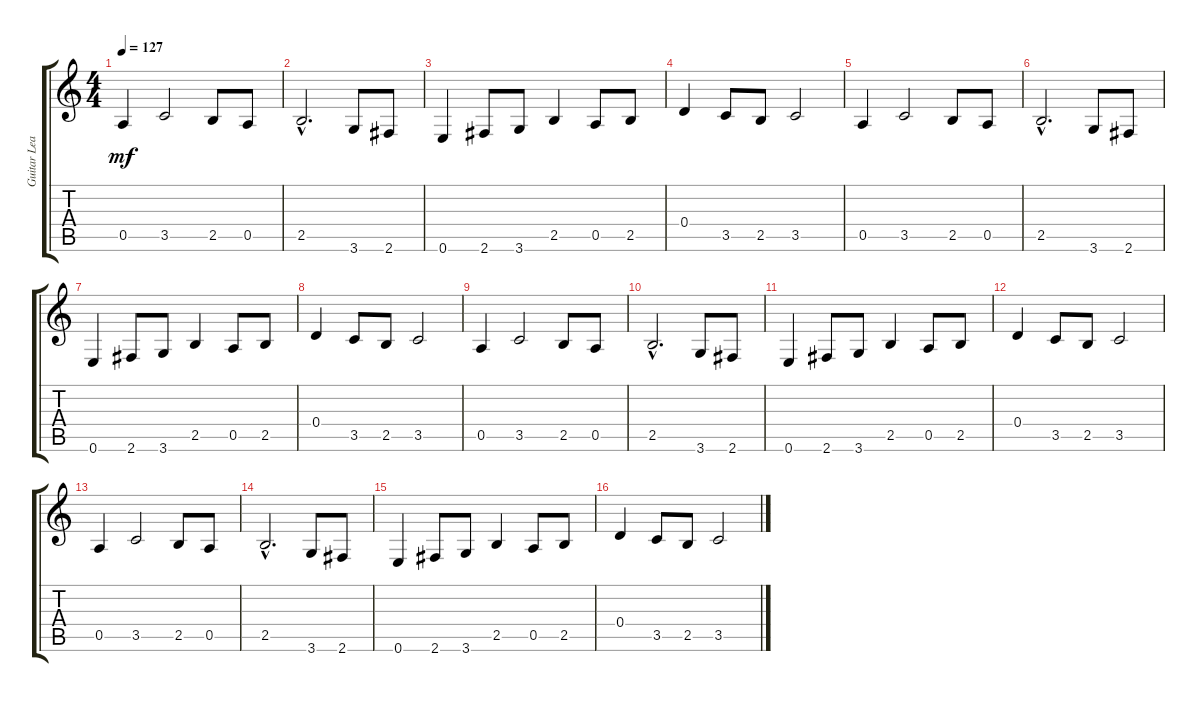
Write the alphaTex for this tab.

\track ("Guitar Lead" "Guitar Lea") {instrument distortionguitar}
\staff {score tabs}
\tuning (E4 B3 G3 D3 A2 E2) {hide}
\ts (4 4)
\tempo 127
\clef g2
\ks c
0.5.4{dy mf} 3.5.2 2.5.8 0.5.8 |
2.5{hac}.2{d} 3.6.8 2.6.8 |
0.6.4 2.6.8 3.6.8 2.5.4 0.5.8 2.5.8 |
0.4.4 3.5.8 2.5.8 3.5.2 |
0.5.4 3.5.2 2.5.8 0.5.8 |
2.5{hac}.2{d} 3.6.8 2.6.8 |
0.6.4 2.6.8 3.6.8 2.5.4 0.5.8 2.5.8 |
0.4.4 3.5.8 2.5.8 3.5.2 |
0.5.4 3.5.2 2.5.8 0.5.8 |
2.5{hac}.2{d} 3.6.8 2.6.8 |
0.6.4 2.6.8 3.6.8 2.5.4 0.5.8 2.5.8 |
0.4.4 3.5.8 2.5.8 3.5.2 |
0.5.4 3.5.2 2.5.8 0.5.8 |
2.5{hac}.2{d} 3.6.8 2.6.8 |
0.6.4 2.6.8 3.6.8 2.5.4 0.5.8 2.5.8 |
0.4.4 3.5.8 2.5.8 3.5.2
